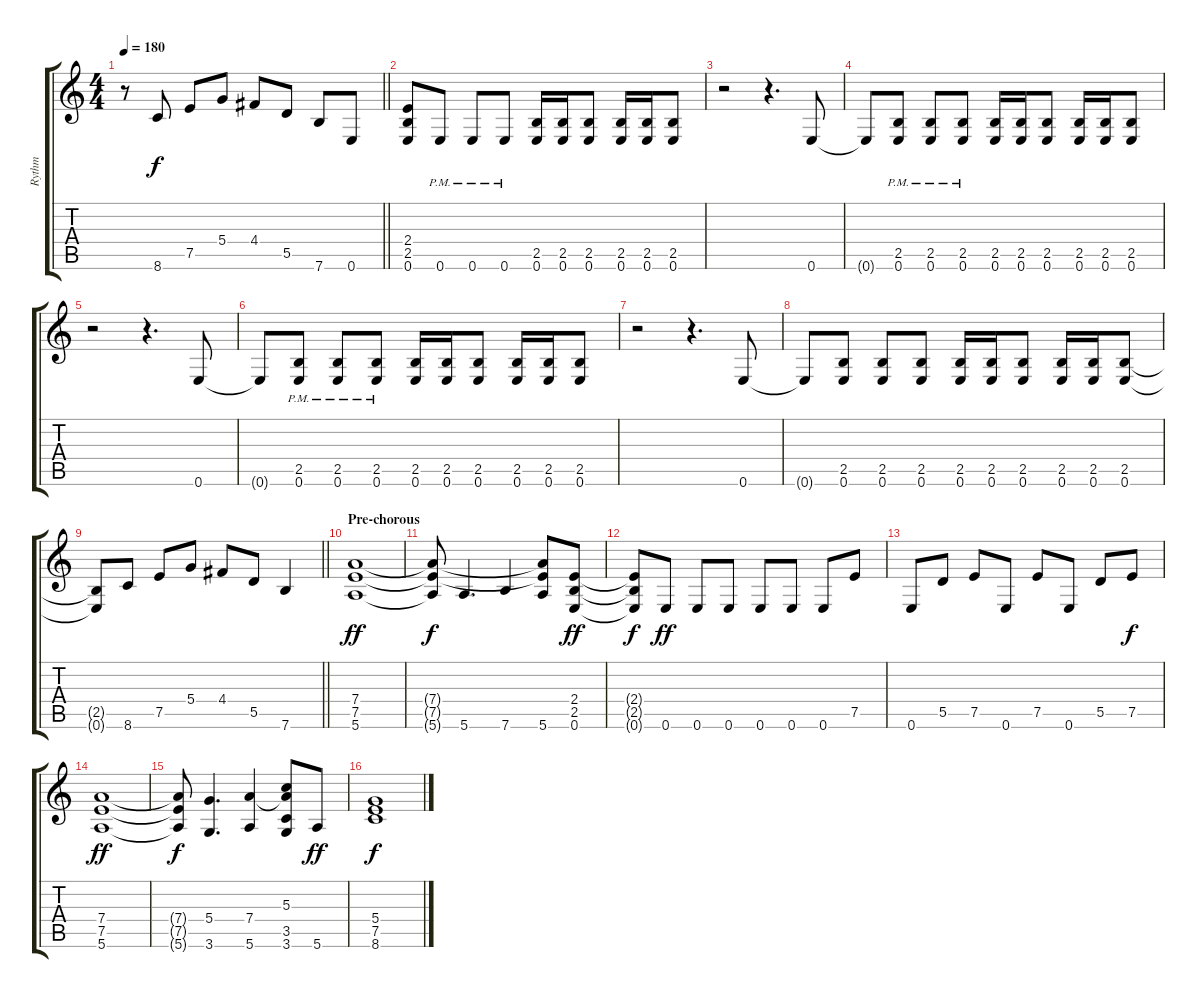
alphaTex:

\track ("Rythm" "Rythm") {instrument distortionguitar}
\staff {score tabs}
\tuning (E4 B3 G3 D3 A2 E2) {hide}
\ts (4 4)
\tempo 180
\clef g2
\barLineRight lightlight
\ks c
r.8{dy f} 8.6.8 7.5.8 5.4.8 4.4.8 5.5.8 7.6.8 0.6.8 |
\section ("" "")
(2.4 2.5 0.6).8 0.6{pm}.8 0.6{pm}.8 0.6{pm}.8 (2.5 0.6).16 (2.5 0.6).16 (2.5 0.6).8 (2.5 0.6).16 (2.5 0.6).16 (2.5 0.6).8 |
r.2 r.4{d} 0.6.8 |
0.6{t}.8 (2.5{pm} 0.6{pm}).8 (2.5{pm} 0.6{pm}).8 (2.5{pm} 0.6{pm}).8 (2.5 0.6).16 (2.5 0.6).16 (2.5 0.6).8 (2.5 0.6).16 (2.5 0.6).16 (2.5 0.6).8 |
r.2 r.4{d} 0.6.8 |
0.6{t}.8 (2.5{pm} 0.6{pm}).8 (2.5{pm} 0.6{pm}).8 (2.5{pm} 0.6{pm}).8 (2.5 0.6).16 (2.5 0.6).16 (2.5 0.6).8 (2.5 0.6).16 (2.5 0.6).16 (2.5 0.6).8 |
r.2 r.4{d} 0.6.8 |
0.6{t}.8 (2.5 0.6).8 (2.5 0.6).8 (2.5 0.6).8 (2.5 0.6).16 (2.5 0.6).16 (2.5 0.6).8 (2.5 0.6).16 (2.5 0.6).16 (2.5 0.6).8 |
\barLineRight lightlight
(2.5{t} 0.6{t}).8 8.6.8 7.5.8 5.4.8 4.4.8 5.5.8 7.6.4 |
\section ("" "Pre-chorous")
(7.4 7.5 5.6).1{dy ff} |
(7.4{t} 7.5{t} 5.6{t}).8{dy f} 5.6.4{d} 7.6.4 (7.4{t} 7.5{t} 5.6).8 (2.4 2.5 0.6).8{dy ff} |
(2.4{t} 2.5{t} 0.6{t}).8{dy f} 0.6.8{dy ff} 0.6.8 0.6.8 0.6.8 0.6.8 0.6.8 7.5.8 |
0.6.8 5.5.8 7.5.8 0.6.8 7.5.8 0.6.8 5.5.8 7.5.8{dy f} |
(7.4 7.5 5.6).1{dy ff} |
(7.4{t} 7.5{t} 5.6{t}).8{dy f} (5.4 3.6).4{d} (7.4 5.6).4 (5.3 7.4{t} 3.5 3.6).8 5.6.8{dy ff} |
(5.4 7.5 8.6).1{dy f}
